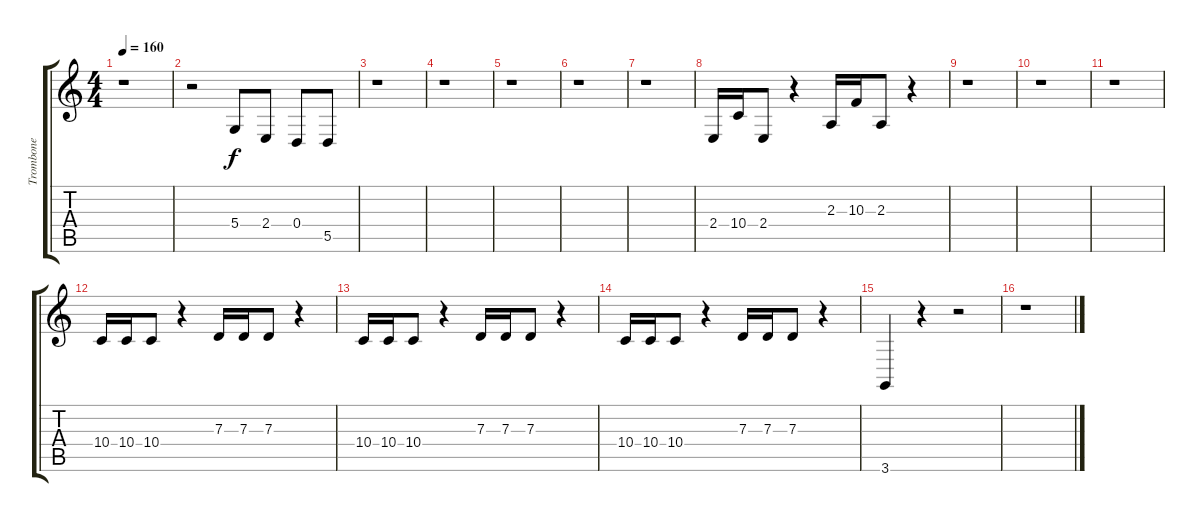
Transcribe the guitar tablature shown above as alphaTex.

\track ("Trombone" "Trombone") {instrument trombone}
\staff {score tabs}
\tuning (E4 B3 G3 D3 A2 E2) {hide}
\ts (4 4)
\tempo 160
\clef g2
\ks c
r.1{dy f} |
r.2 5.4.8 2.4.8 0.4.8 5.5.8 |
r.1 |
r.1 |
r.1 |
r.1 |
r.1 |
2.4.16 10.4.16 2.4.8 r.4 2.3.16 10.3.16 2.3.8 r.4 |
r.1 |
r.1 |
r.1 |
10.4.16 10.4.16 10.4.8 r.4 7.3.16 7.3.16 7.3.8 r.4 |
10.4.16 10.4.16 10.4.8 r.4 7.3.16 7.3.16 7.3.8 r.4 |
10.4.16 10.4.16 10.4.8 r.4 7.3.16 7.3.16 7.3.8 r.4 |
3.6.4 r.4 r.2 |
r.1
